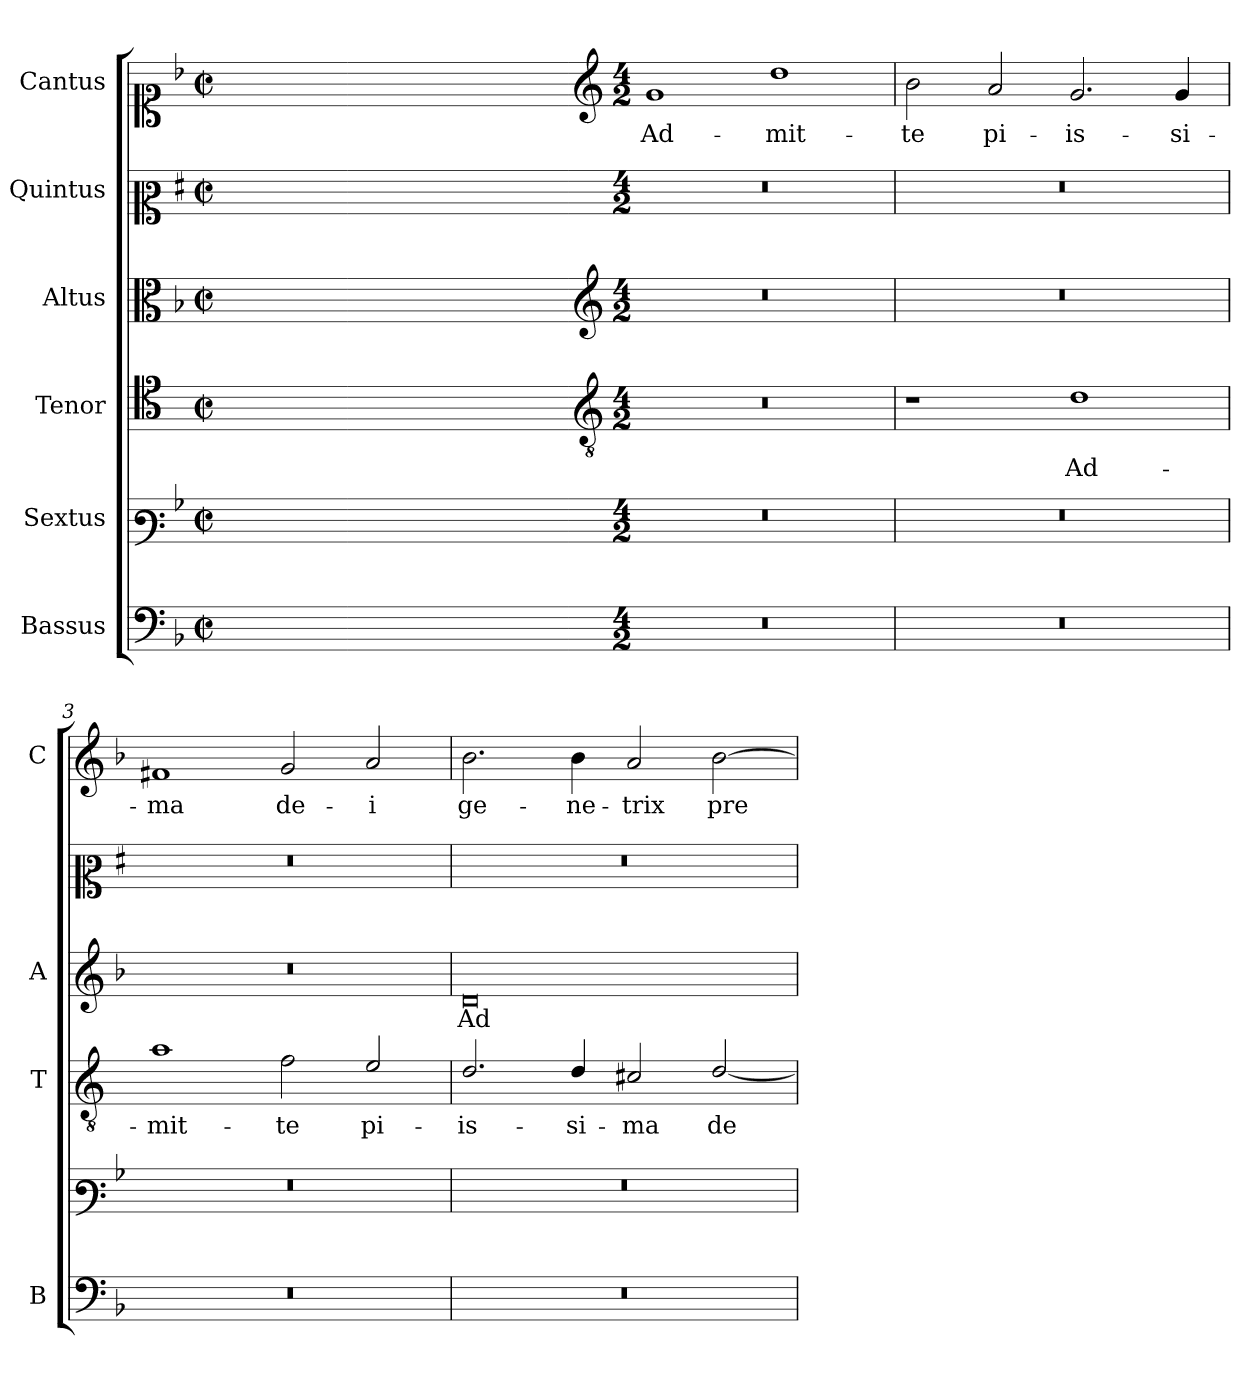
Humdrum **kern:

**kern	**kern	**kern	**text	**kern	**text	**kern	**kern	**text
*part6	*part5	*part4	*part4	*part3	*part3	*part2	*part1	*part1
*staff6	*staff5	*staff4	*staff4	*staff3	*staff3	*staff2	*staff1	*staff1
*I"Bassus	*I"Sextus	*I"Tenor	*	*I"Altus	*	*I"Quintus	*I"Cantus	*
*I'B	*	*I'T	*	*I'A	*	*	*I'C	*
*clefF4	*clefF3	*clefC4	*	*clefC3	*	*clefC2	*clefC1	*
*	*	*ITrd4c7	*	*	*	*ITrd1c2	*	*
*k[b-]	*k[b-]	*k[b-]	*	*k[b-]	*	*k[b-]	*k[b-]	*
*F:	*F:	*F:	*	*F:	*	*F:	*F:	*
*M2/2	*M2/2	*M2/2	*	*M2/2	*	*M2/2	*M2/2	*
*met(c|)	*met(c|)	*met(c|)	*	*met(c|)	*	*met(c|)	*met(c|)	*
=	=	=	=	=	=	=	=	=
1ryy	1ryy	1ryy	.	1ryy	.	1ryy	1ryy	.
=1X-	=1X-	=1X-	=1X-	=1X-	=1X-	=1X-	=1X-	=1X-
4ryy	4ryy	4ryy	.	4ryy	.	4ryy	4ryy	.
4ryy	4ryy	4ryy	.	4ryy	.	4ryy	4ryy	.
4ryy	4ryy	4ryy	.	4ryy	.	4ryy	4ryy	.
4ryy	4ryy	4ryy	.	4ryy	.	4ryy	4ryy	.
=1-	=1-	=1-	=1-	=1-	=1-	=1-	=1-	=1-
*	*	*clefGv2	*	*clefG2	*	*	*clefG2	*
*M4/2	*M4/2	*M4/2	*	*M4/2	*	*M4/2	*M4/2	*
!	!	!	!	!	!	!	!	!LO:LY:b
0r	0r	0r	.	0r	.	0r	1g	Ad-
!	!	!	!	!	!	!	!	!LO:LY:b
.	.	.	.	.	.	.	1dd	-mit-
=2	=2	=2	=2	=2	=2	=2	=2	=2
!	!	!	!	!	!	!	!	!LO:LY:b
0r	0r	1r	.	0r	.	0r	2b-\	-te
!	!	!	!	!	!	!	!	!LO:LY:b
.	.	.	.	.	.	.	2a/	pi-
!	!	!	!LO:LY:b	!	!	!	!	!LO:LY:b
.	.	1G	Ad-	.	.	.	2.g/	-is-
!	!	!	!	!	!	!	!	!LO:LY:b
.	.	.	.	.	.	.	4g/	-si-
=3	=3	=3	=3	=3	=3	=3	=3	=3
!	!	!	!LO:LY:b	!	!	!	!	!LO:LY:b
0r	0r	1d	-mit-	0r	.	0r	1f#X	-ma
!	!	!	!LO:LY:b	!	!	!	!	!LO:LY:b
.	.	2B-\	-te	.	.	.	2g/	de-
!	!	!	!LO:LY:b	!	!	!	!	!LO:LY:b
.	.	2A/	pi-	.	.	.	2a/	-i
=4	=4	=4	=4	=4	=4	=4	=4	=4
!	!	!	!LO:LY:b	!	!LO:LY:b	!	!	!LO:LY:b
0r	0r	2.G/	-is-	0d	Ad-	0r	2.b-\	ge-
!	!	!	!LO:LY:b	!	!	!	!	!LO:LY:b
.	.	4G/	-si-	.	.	.	4b-\	-ne-
!	!	!	!LO:LY:b	!	!	!	!	!LO:LY:b
.	.	2F#X/	-ma	.	.	.	2a/	-trix
!	!	!	!LO:LY:b	!	!	!	!	!LO:LY:b
.	.	[2G/	de-	.	.	.	[2b-\	pre-
=	=	=	=	=	=	=	=	=
*-	*-	*-	*-	*-	*-	*-	*-	*-
